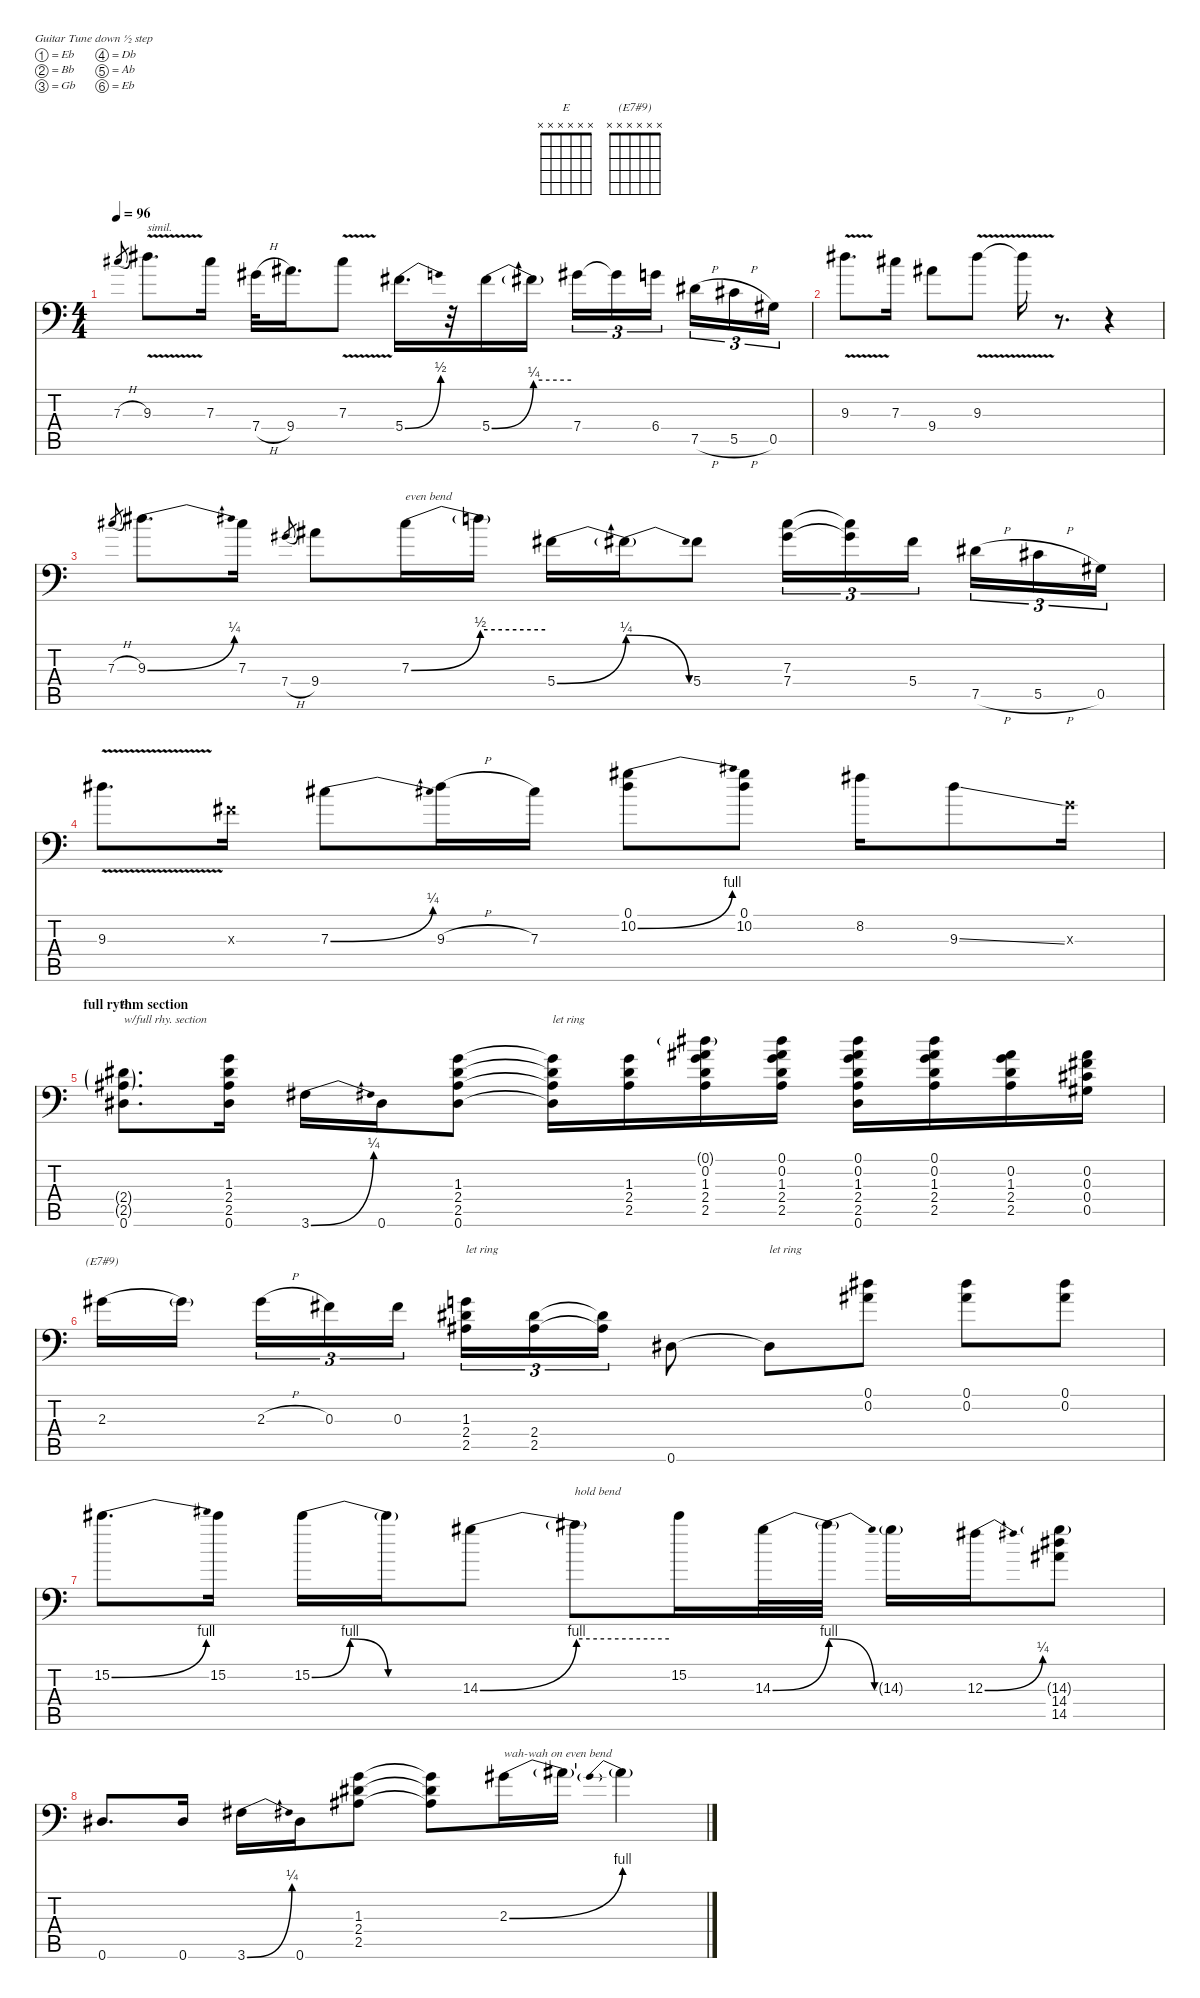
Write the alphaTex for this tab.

\defaultSystemsLayout 4
\hideDynamics
\bracketExtendMode nobrackets
\singleTrackTrackNamePolicy hidden
\multiTrackTrackNamePolicy hidden
\otherSystemsTrackNameOrientation horizontal
\track ("Overdub-hid" "fl.bs.") {instrument fretlessbass}
\staff {score tabs}
\tuning (Eb4 Bb3 Gb3 Db3 Ab2 Eb2)
\chord ("E" x x x x x x)
\chord ("(E7#9)" x x x x x x)
\ts (4 4)
\tempo 96
\clef f4
\ks c
7.3{h acc #}.8{gr dy mf beam Up} 9.3{v acc #}.8{d txt "simil." dy ff beam Down} 7.3{acc #}.16{dy f beam Down} 7.4{h acc #}.32{dy ff beam Down} 9.4{acc #}.16{d dy f beam Down} 7.3{v acc #}.8{beam Down} 5.4{be (bend 0 0 30 2) acc #}.16{d dy ff beam Down} r.32{beam Down} 5.4{be (bend 0 0 60 1) acc #}.16{beam Down} 5.4{be (hold 0 1 60 1) t acc #}.16{dy f beam Down} 7.4{acc #}.16{tu (3 2) beam Down} 7.4{t acc #}.16{tu (3 2) beam Down} 6.4.16{tu (3 2) beam Down} 7.5{h acc #}.16{tu (3 2) beam Down} 5.5{h acc #}.16{tu (3 2) beam Down} 0.5{acc #}.16{tu (3 2) beam Down} |
9.3{v acc #}.8{d dy ff beam Down} 7.3{acc #}.16{dy f beam Down} 9.4{acc #}.8{beam Down} 9.3{v acc #}.8{dy ff beam Down} 9.3{v t acc #}.16{dy f beam Down} r.8{d beam Down} r.4{beam Down} |
7.3{h acc #}.8{gr dy mf beam Up} 9.3{be (bend 0 0 30 1) acc #}.8{d dy ff beam Down} 7.3{acc #}.16{dy f beam Down} 7.4{h acc #}.8{gr dy mf beam Up} 9.4{acc #}.8{dy ff beam Down} 7.3{be (bend 0 0 60 2) acc #}.16{txt "even bend" dy f beam Down} 7.3{be (hold 0 2 60 2) t}.16{beam Down} 5.4{be (bend 0 0 60 1) acc #}.16{dy ff beam Down} 5.4{be (release 0 1 60 0) t acc #}.16{dy f beam Down} 5.4{acc #}.8{beam Down} (7.3{acc #} 7.4{acc #}).16{tu (3 2) dy ff beam Down} (7.3{t acc #} 7.4{t acc #}).16{tu (3 2) dy f beam Down} 5.4{acc #}.16{tu (3 2) beam Down} 7.5{h acc #}.16{tu (3 2) beam Down} 5.5{h acc #}.16{tu (3 2) beam Down} 0.5{acc #}.16{tu (3 2) beam Down} |
9.3{v acc #}.8{d dy ff beam Down} 0.3{x acc #}.16{dy f beam Down} 7.3{be (bend 0 0 30 1) acc #}.8{beam Down} 9.3{h acc #}.16{beam Down} 7.3{acc #}.16{beam Down} (0.1{acc #} 10.2{be (bend 0 0 30 4) acc #}).8{dy ff beam Down} (0.1{acc #} 10.2{acc #}).8{beam Down} 8.2{acc #}.16{beam Down} 9.3{ss acc #}.8{beam Down} 1.3{x}.16{dy f beam Down} |
\section ("" "full rythm section")
(2.4{g acc #} 2.5{g acc #} 0.6{acc #}).8{d ch "E" txt "w/full rhy. section" dy ff beam Down} (1.3 2.4{acc #} 2.5{acc #} 0.6{acc #}).16{dy f beam Down} 3.6{be (bend 0 0 30 1) acc #}.16{beam Down} 0.6{acc #}.16{dy mf beam Down} (1.3 2.4{acc #} 2.5{acc #} 0.6{acc #}).8{dy ff beam Down} (1.3{t} 2.4{t acc #} 2.5{t acc #} 0.6{t acc #}).16{txt "let ring" dy f beam Down} (1.3 2.4{acc #} 2.5{acc #}).16{beam Down} (0.1{g acc #} 0.2{acc #} 1.3 2.4{acc #} 2.5{acc #}).16{beam Down} (0.1{acc #} 0.2{acc #} 1.3 2.4{acc #} 2.5{acc #}).16{beam Down} (0.1{acc #} 0.2{acc #} 1.3 2.4{acc #} 2.5{acc #} 0.6{acc #}).16{beam Down} (0.1{acc #} 0.2{acc #} 1.3 2.4{acc #} 2.5{acc #}).16{beam Down} (0.2{acc #} 1.3 2.4{acc #} 2.5{acc #}).16{beam Down} (0.2{acc #} 0.3{acc #} 0.4{acc #} 0.5{acc #}).16{beam Down} |
2.3{be (hold 0 0 60 0) acc #}.16{ch "(E7#9)" beam Down} 2.3{be (hold 0 0 60 0) t acc #}.16{beam Down} 2.3{h acc #}.16{tu (3 2) beam Down} 0.3{acc #}.16{tu (3 2) beam Down} 0.3{acc #}.16{tu (3 2) beam Down} (1.3 2.4{acc #} 2.5{acc #}).16{tu (3 2) txt "let ring" beam Down} (2.4{acc #} 2.5{acc #}).16{tu (3 2) beam Down} (2.4{t acc #} 2.5{t acc #}).16{tu (3 2) beam Down} 0.6{acc #}.8{dy ff beam Down} 0.6{t acc #}.8{txt "let ring" dy f beam Down} (0.1{acc #} 0.2{acc #}).8{dy ff beam Down} (0.1{acc #} 0.2{acc #}).8{beam Down} (0.1{acc #} 0.2{acc #}).8{beam Down} |
15.2{be (bend 0 0 19.999999199999998 4) acc #}.8{d beam Down} 15.2{acc #}.16{dy f beam Down} 15.2{be (bendrelease 0 0 30 4 30 4 60 0) acc #}.16{dy ff beam Down} 15.2{be (hold 0 0 60 0) t acc #}.16{dy f beam Down} 14.3{be (bend 0 0 60 4) acc #}.8{dy ff beam Down} 14.3{be (hold 0 4 60 4) t}.8{txt "hold bend" dy f beam Down} 15.2{acc #}.16{beam Down} 14.3{be (bend 0 0 60 4) acc #}.32{beam Down} 14.3{be (release 0 4 60 0) t}.32{beam Down} 14.3{g acc #}.16{dy fff beam Down} 12.3{be (bend 0 0 30 1) acc #}.16{dy f beam Down} (14.3{g acc #} 14.4{acc #} 14.5{acc #}).8{beam Down} |
0.6{acc #}.8{d dy ff beam Up} 0.6{acc #}.16{dy f beam Up} 3.6{be (bend 0 0 30 1) acc #}.16{beam Down} 0.6{acc #}.16{beam Down} (1.3 2.4{acc #} 2.5{acc #}).8{dy ff beam Down} (1.3{t} 2.4{t acc #} 2.5{t acc #}).8{dy f beam Down} 2.3{be (bend 0 0 60 4) acc #}.16{txt "wah-wah on even bend" dy ff beam Down} 2.3{t}.16{dy f beam Down} 2.3{be (prebend 0 4 60 4) t}.4{beam Down}
